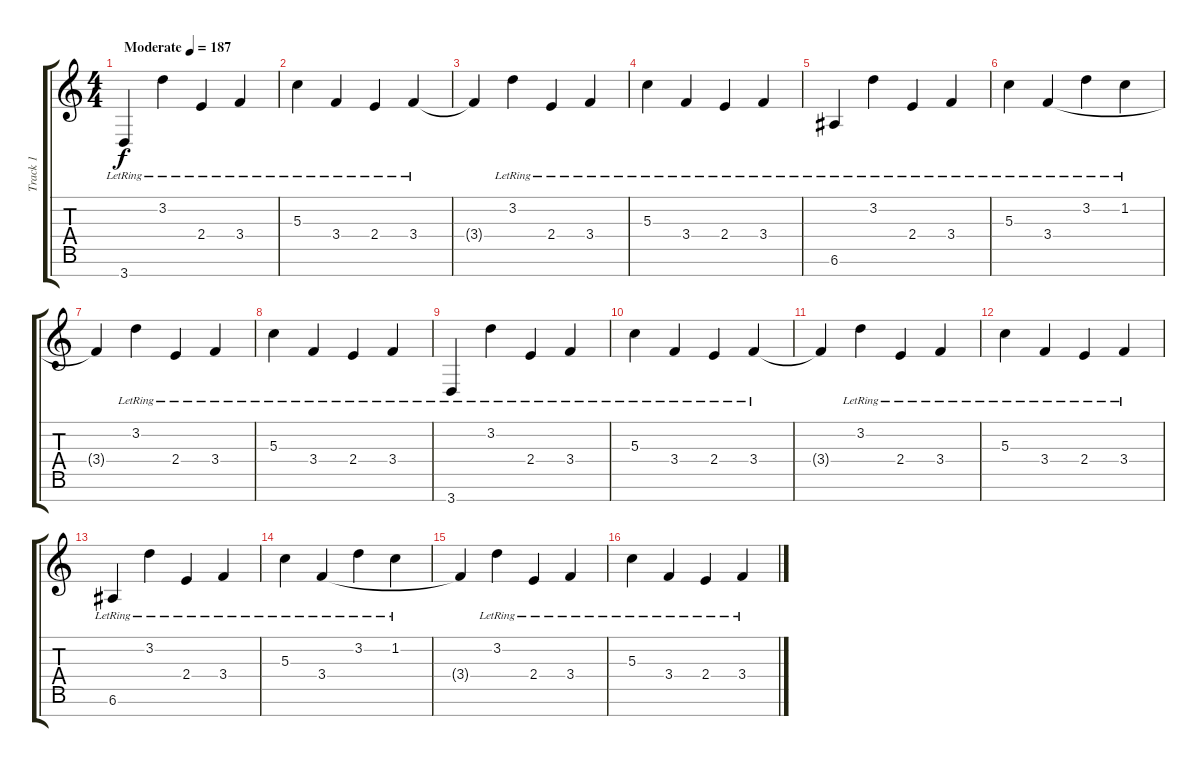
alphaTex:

\track ("Track 1" "Track 1") {instrument electricguitarclean}
\staff {score tabs}
\tuning (E4 B3 G3 D3 A2 E2 B1) {hide}
\ts (4 4)
\tempo (187 "Moderate")
\clef g2
\ks c
3.7{lr}.4{dy f instrument electricguitarclean} 3.2{lr}.4 2.4{lr}.4 3.4{lr}.4 |
5.3{lr}.4 3.4{lr}.4 2.4{lr}.4 3.4{lr}.4 |
3.4{t}.4 3.2{lr}.4 2.4{lr}.4 3.4{lr}.4 |
5.3{lr}.4 3.4{lr}.4 2.4{lr}.4 3.4{lr}.4 |
6.6{lr}.4 3.2{lr}.4 2.4{lr}.4 3.4{lr}.4 |
5.3{lr}.4 3.4{lr}.4 3.2{lr}.4 1.2{lr}.4 |
3.4{t}.4 3.2{lr}.4 2.4{lr}.4 3.4{lr}.4 |
5.3{lr}.4 3.4{lr}.4 2.4{lr}.4 3.4{lr}.4 |
3.7{lr}.4 3.2{lr}.4 2.4{lr}.4 3.4{lr}.4 |
5.3{lr}.4 3.4{lr}.4 2.4{lr}.4 3.4{lr}.4 |
3.4{t}.4 3.2{lr}.4 2.4{lr}.4 3.4{lr}.4 |
5.3{lr}.4 3.4{lr}.4 2.4{lr}.4 3.4{lr}.4 |
6.6{lr}.4 3.2{lr}.4 2.4{lr}.4 3.4{lr}.4 |
5.3{lr}.4 3.4{lr}.4 3.2{lr}.4 1.2{lr}.4 |
3.4{t}.4 3.2{lr}.4 2.4{lr}.4 3.4{lr}.4 |
5.3{lr}.4 3.4{lr}.4 2.4{lr}.4 3.4{lr}.4
